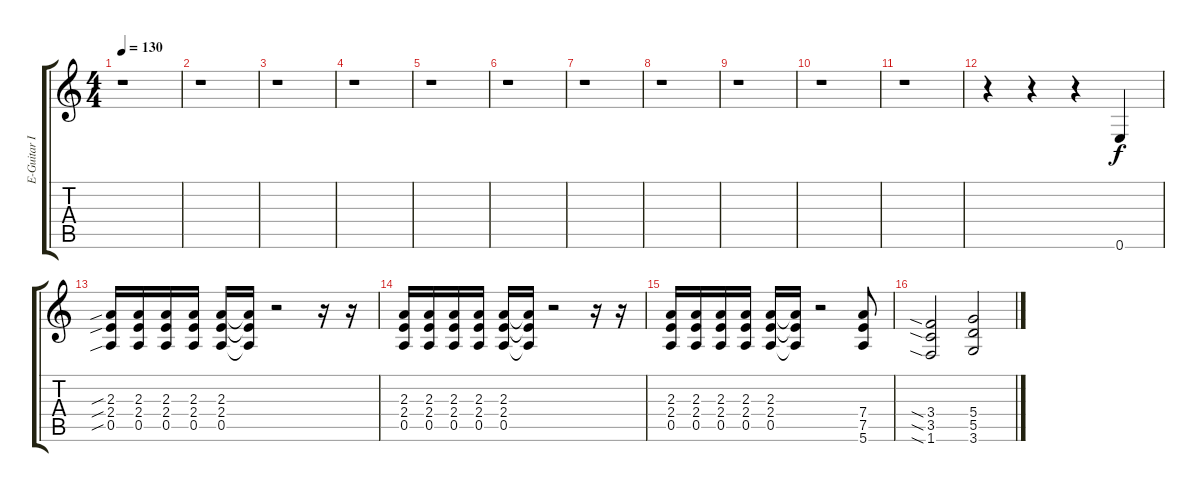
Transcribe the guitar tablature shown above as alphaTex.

\track ("E-Guitar II" "E-Guitar I") {instrument overdrivenguitar}
\staff {score tabs}
\tuning (E4 B3 G3 D3 A2 E2) {hide}
\ts (4 4)
\tempo 130
\clef g2
\ks c
r.1{dy f} |
r.1 |
r.1 |
r.1 |
r.1 |
r.1 |
r.1 |
r.1 |
r.1 |
r.1 |
r.1 |
r.4 r.4 r.4 0.6.4 |
(2.3{sib} 2.4{sib} 0.5{sib}).16 (2.3 2.4 0.5).16 (2.3 2.4 0.5).16 (2.3 2.4 0.5).16 (2.3 2.4 0.5).16 (2.3{t} 2.4{t} 0.5{t}).16 r.2 r.16 r.16 |
(2.3 2.4 0.5).16 (2.3 2.4 0.5).16 (2.3 2.4 0.5).16 (2.3 2.4 0.5).16 (2.3 2.4 0.5).16 (2.3{t} 2.4{t} 0.5{t}).16 r.2 r.16 r.16 |
(2.3 2.4 0.5).16 (2.3 2.4 0.5).16 (2.3 2.4 0.5).16 (2.3 2.4 0.5).16 (2.3 2.4 0.5).16 (2.3{t} 2.4{t} 0.5{t}).16 r.2 (7.4 7.5 5.6).8 |
(3.4{sia} 3.5{sia} 1.6{sia}).2 (5.4 5.5 3.6).2
